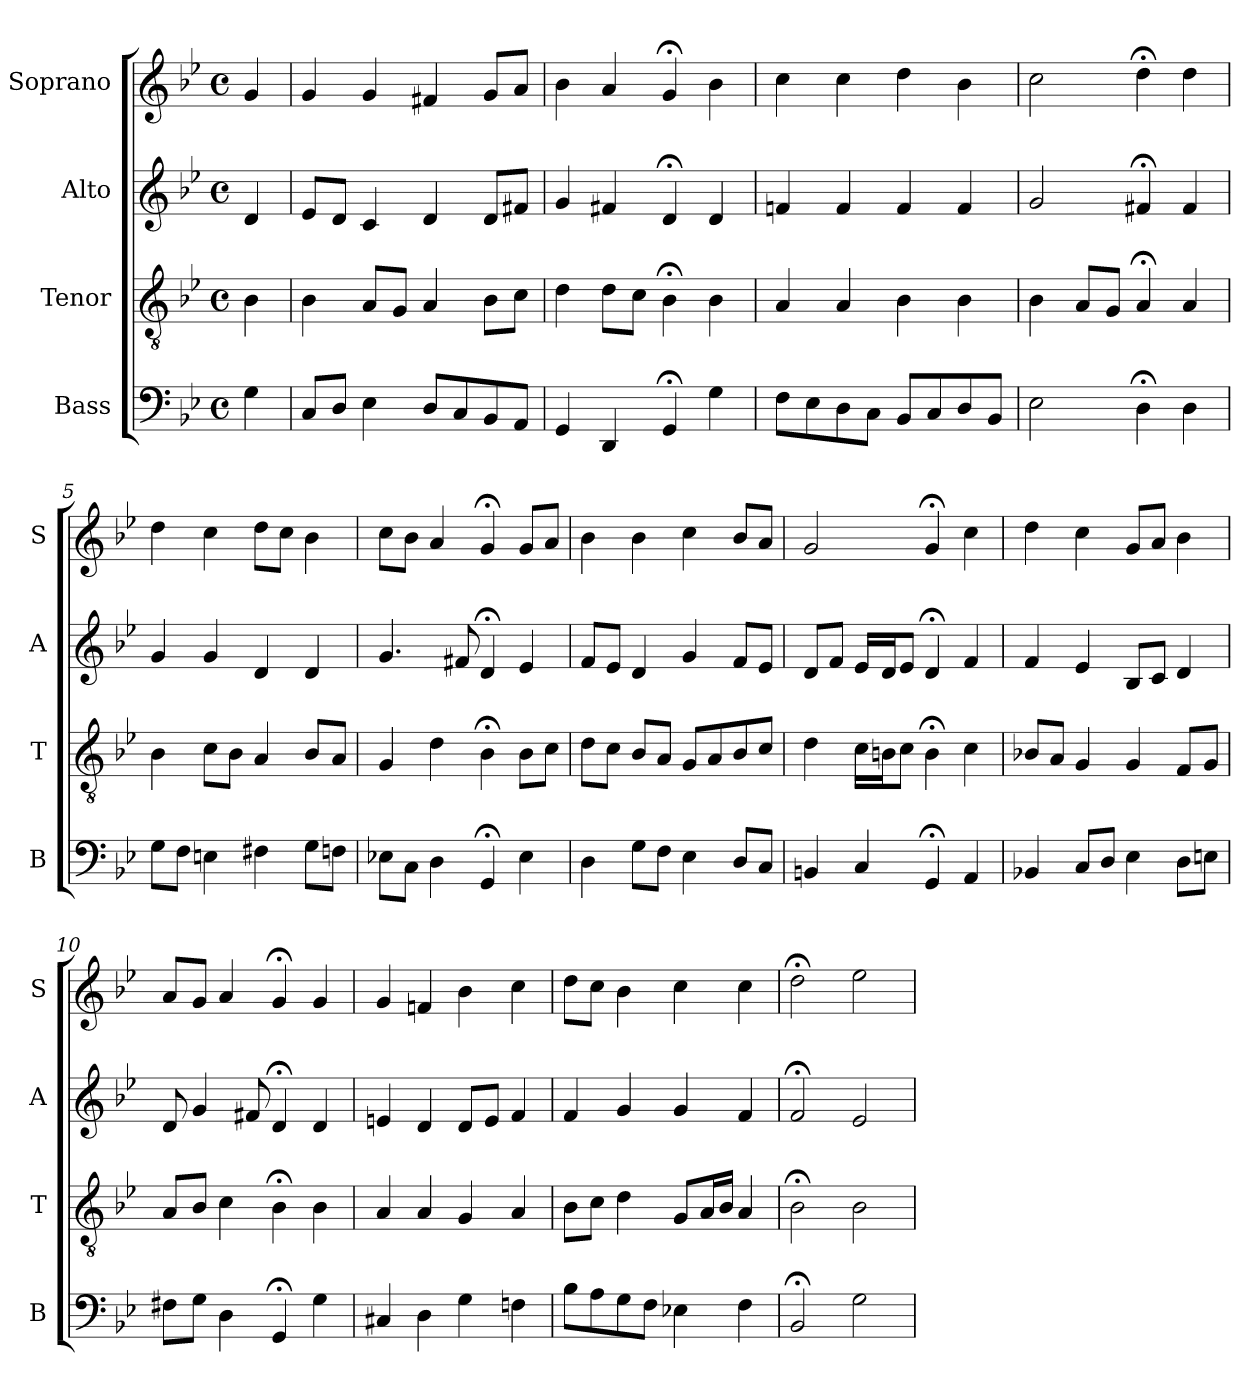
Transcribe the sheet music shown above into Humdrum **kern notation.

**kern	**kern	**kern	**kern
*part4	*part3	*part2	*part1
*staff4	*staff3	*staff2	*staff1
*I"Bass	*I"Tenor	*I"Alto	*I"Soprano
*I'B	*I'T	*I'A	*I'S
*clefF4	*clefGv2	*clefG2	*clefG2
*k[b-e-]	*k[b-e-]	*k[b-e-]	*k[b-e-]
*g:	*g:	*g:	*g:
*M4/4	*M4/4	*M4/4	*M4/4
*met(c)	*met(c)	*met(c)	*met(c)
*MM100	*MM100	*MM100	*MM100
=	=	=	=
4G	4B-	4d	4g
=1	=1	=1	=1
8CL	4B-	8e-L	4g
8DJ	.	8dJ	.
4E-	8AL	4c	4g
.	8GJ	.	.
8DL	4A	4d	4f#X
8C	.	.	.
8BB-	8B-L	8dL	8gL
8AAJ	8cJ	8f#XJ	8aJ
=2	=2	=2	=2
4GG	4d	4g	4b-
4DD	8dL	4f#X	4a
.	8cJ	.	.
4GG;<	4B-;<	4d;<	4g;<
4G	4B-	4d	4b-
=3	=3	=3	=3
8FL	4A	4fn	4cc
8E-	.	.	.
8D	4A	4f	4cc
8CJ	.	.	.
8BB-L	4B-	4f	4dd
8C	.	.	.
8D	4B-	4f	4b-
8BB-J	.	.	.
=4	=4	=4	=4
2E-	4B-	2g	2cc
.	8AL	.	.
.	8GJ	.	.
4D;<	4A;<	4f#X;<	4dd;<
4D	4A	4f#	4dd
=5	=5	=5	=5
8GL	4B-	4g	4dd
8FJ	.	.	.
4En	8cL	4g	4cc
.	8B-J	.	.
4F#X	4A	4d	8ddL
.	.	.	8ccJ
8GL	8B-L	4d	4b-
8FnJ	8AJ	.	.
=6	=6	=6	=6
8E-XL	4G	4.g	8ccL
8CJ	.	.	8b-J
4D	4d	.	4a
.	.	8f#X	.
4GG;<	4B-;<	4d;<	4g;<
4E-	8B-L	4e-	8gL
.	8cJ	.	8aJ
=7	=7	=7	=7
4D	8dL	8fL	4b-
.	8cJ	8e-J	.
8GL	8B-L	4d	4b-
8FJ	8AJ	.	.
4E-	8GL	4g	4cc
.	8A	.	.
8DL	8B-	8fL	8b-L
8CJ	8cJ	8e-J	8aJ
=8	=8	=8	=8
4BBn	4d	8dL	2g
.	.	8fJ	.
4C	16cLL	16e-LL	.
.	16BnJ	16dJ	.
.	8cJ	8e-J	.
4GG;<	4B;<	4d;<	4g;<
4AA	4c	4f	4cc
=9	=9	=9	=9
4BB-X	8B-XL	4f	4dd
.	8AJ	.	.
8CL	4G	4e-	4cc
8DJ	.	.	.
4E-	4G	8B-L	8gL
.	.	8cJ	8aJ
8DL	8FL	4d	4b-
8EnJ	8GJ	.	.
=10	=10	=10	=10
8F#XL	8AL	8d	8aL
8GJ	8B-J	4g	8gJ
4D	4c	.	4a
.	.	8f#X	.
4GG;<	4B-;<	4d;<	4g;<
4G	4B-	4d	4g
=11	=11	=11	=11
4C#Xi	4Ai	4eni	4gi
4D	4A	4d	4fn
4G	4G	8dL	4b-
.	.	8eJ	.
4Fn	4A	4f	4cc
=12	=12	=12	=12
8B-L	8B-L	4f	8ddL
8A	8cJ	.	8ccJ
8G	4d	4g	4b-
8FJ	.	.	.
4E-X	8GL	4g	4cc
.	16AL	.	.
.	16B-JJ	.	.
4F	4A	4f	4cc
=13	=13	=13	=13
2BB-;<	2B-;<	2f;<	2dd;<
2G	2B-	2e-	2ee-
=	=	=	=
*-	*-	*-	*-
